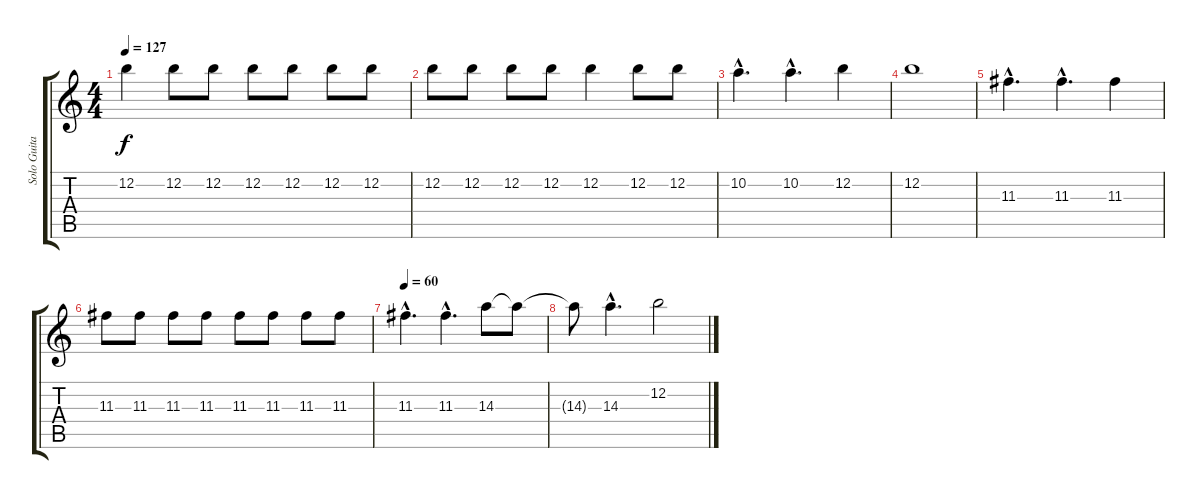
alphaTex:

\track ("Solo Guitar" "Solo Guita") {instrument distortionguitar}
\staff {score tabs}
\tuning (E4 B3 G3 D3 A2 E2) {hide}
\ts (4 4)
\tempo 127
\clef g2
\ks c
12.2.4{dy f} 12.2.8 12.2.8 12.2.8 12.2.8 12.2.8 12.2.8 |
12.2.8 12.2.8 12.2.8 12.2.8 12.2.4 12.2.8 12.2.8 |
10.2{hac}.4{d} 10.2{hac}.4{d} 12.2.4 |
12.2.1 |
11.3{hac}.4{d} 11.3{hac}.4{d} 11.3.4 |
11.3.8 11.3.8 11.3.8 11.3.8 11.3.8 11.3.8 11.3.8 11.3.8 |
\tempo 60
11.3{hac}.4{d} 11.3{hac}.4{d} 14.3.8 14.3{t}.8 |
14.3{t}.8 14.3{hac}.4{d} 12.2.2
